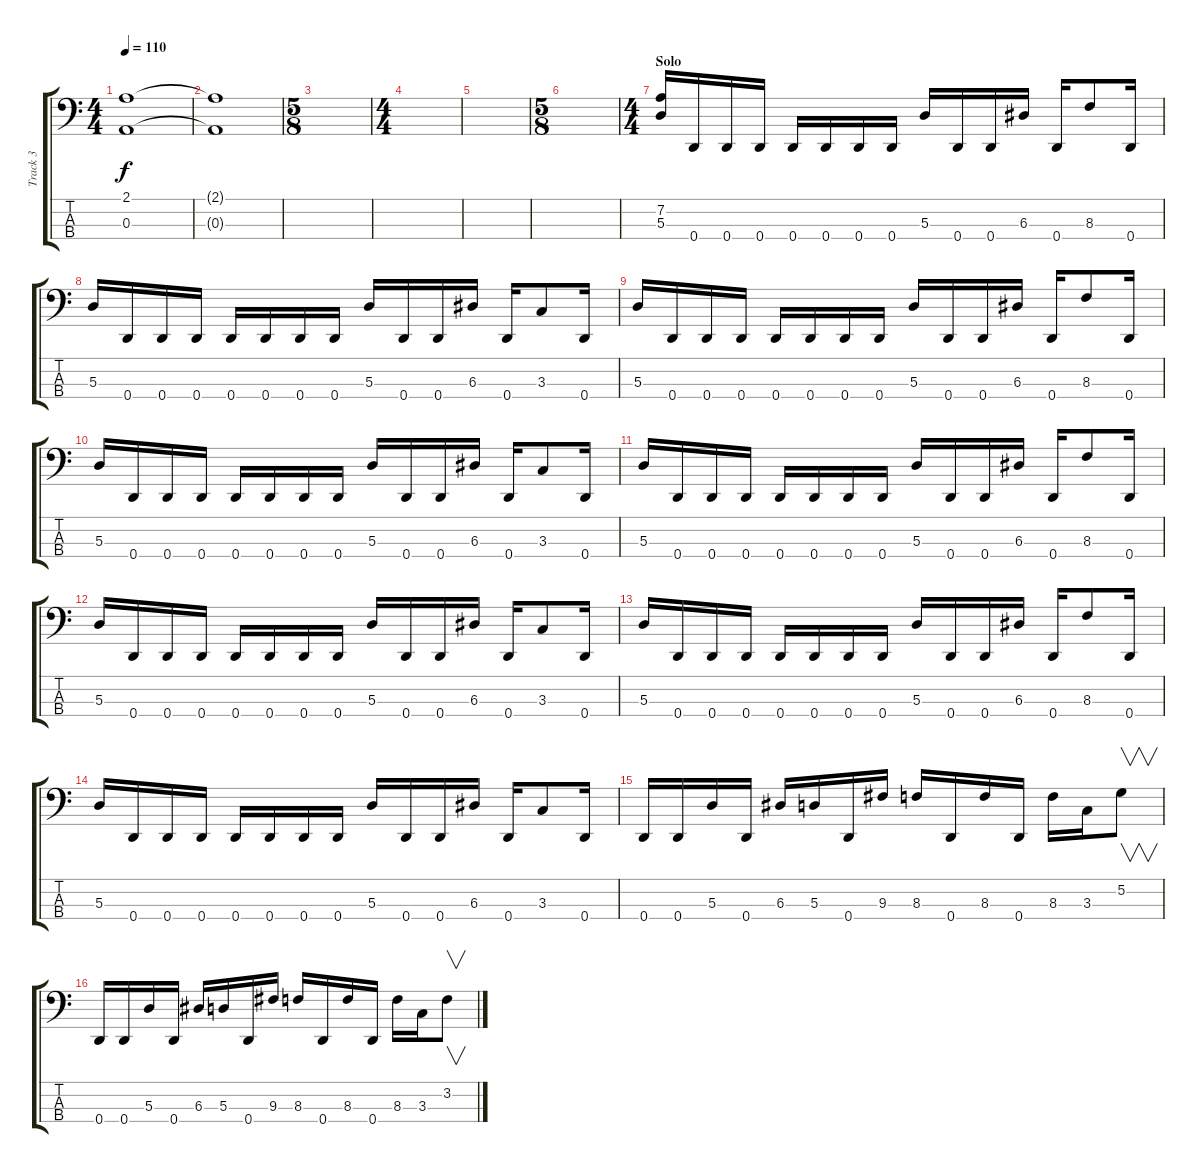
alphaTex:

\track ("Track 3" "Track 3") {instrument electricbassfinger}
\staff {score tabs}
\tuning (G2 D2 A1 D1) {hide}
\ts (4 4)
\tempo 110
\clef f4
\ks c
(2.1{t} 0.3{t}).1{dy f} |
(2.1{t} 0.3{t}).1 |
\ts (5 8)
|
\ts (4 4)
|
|
\ts (5 8)
|
\ts (4 4)
\section ("" "Solo")
(7.2 5.3).16 0.4.16 0.4.16 0.4.16 0.4.16 0.4.16 0.4.16 0.4.16 5.3.16 0.4.16 0.4.16 6.3.16 0.4.16 8.3.8 0.4.16 |
5.3.16 0.4.16 0.4.16 0.4.16 0.4.16 0.4.16 0.4.16 0.4.16 5.3.16 0.4.16 0.4.16 6.3.16 0.4.16 3.3.8 0.4.16 |
5.3.16 0.4.16 0.4.16 0.4.16 0.4.16 0.4.16 0.4.16 0.4.16 5.3.16 0.4.16 0.4.16 6.3.16 0.4.16 8.3.8 0.4.16 |
5.3.16 0.4.16 0.4.16 0.4.16 0.4.16 0.4.16 0.4.16 0.4.16 5.3.16 0.4.16 0.4.16 6.3.16 0.4.16 3.3.8 0.4.16 |
5.3.16 0.4.16 0.4.16 0.4.16 0.4.16 0.4.16 0.4.16 0.4.16 5.3.16 0.4.16 0.4.16 6.3.16 0.4.16 8.3.8 0.4.16 |
5.3.16 0.4.16 0.4.16 0.4.16 0.4.16 0.4.16 0.4.16 0.4.16 5.3.16 0.4.16 0.4.16 6.3.16 0.4.16 3.3.8 0.4.16 |
5.3.16 0.4.16 0.4.16 0.4.16 0.4.16 0.4.16 0.4.16 0.4.16 5.3.16 0.4.16 0.4.16 6.3.16 0.4.16 8.3.8 0.4.16 |
5.3.16 0.4.16 0.4.16 0.4.16 0.4.16 0.4.16 0.4.16 0.4.16 5.3.16 0.4.16 0.4.16 6.3.16 0.4.16 3.3.8 0.4.16 |
0.4.16 0.4.16 5.3.16 0.4.16 6.3.16 5.3.16 0.4.16 9.3.16 8.3.16 0.4.16 8.3.16 0.4.16 8.3.16 3.3.16 5.2.8{v} |
0.4.16 0.4.16 5.3.16 0.4.16 6.3.16 5.3.16 0.4.16 9.3.16 8.3.16 0.4.16 8.3.16 0.4.16 8.3.16 3.3.16 3.2.8{v}
